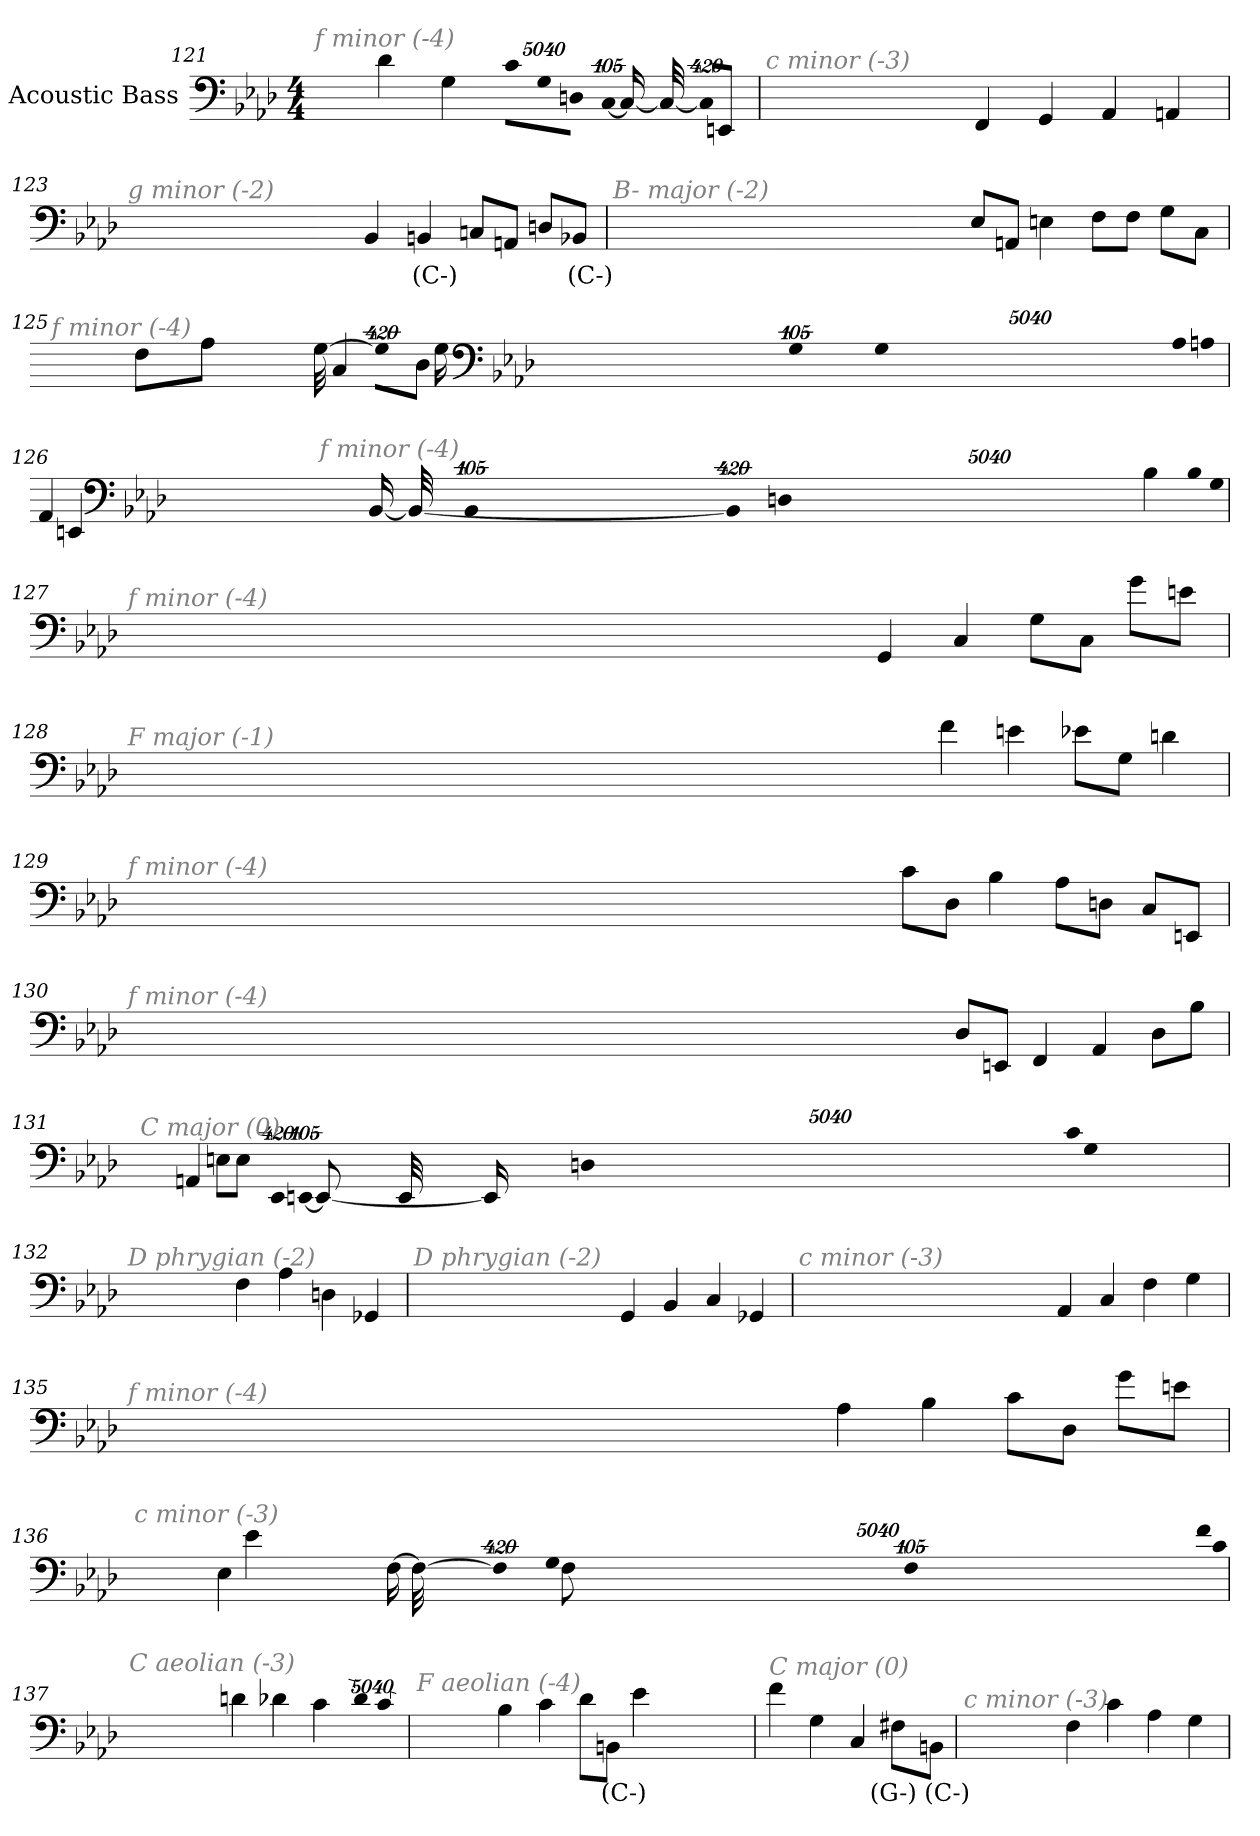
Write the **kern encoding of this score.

**kern	**text
*part1	*part1
*staff1	*staff1
*I"Acoustic Bass	*
*clefF4	*
*ITrd7c12	*
*k[b-e-a-d-]	*
*A-:	*
*M4/4	*
=121	=121
!LO:TX:i:color=#808080:t=f minor (-4)	!
4D-	.
4GG	.
!LO:N:vis=8	!
40320%3347CL	.
!LO:N:vis=8	!
40320%3347GG	.
!LO:N:vis=8	!
40320%3347DDnJ	.
!LO:N:vis=1024	!
[13440%13CCL	.
16CCL_	.
32CCL_	.
!LO:N:vis=1024%31	!
13440%407CCL]	.
8EEEnJ	.
=122	=122
!LO:TX:i:color=#808080:t=c minor (-3)	!
4FFF	.
4GGG	.
4AAA-	.
4AAAn	.
=123	=123
!LO:TX:i:color=#808080:t=g minor (-2)	!
4BBB-	.
4BBBni	(C-)
8CCnL	.
8AAAnJ	.
8DDnL	.
8BBB-XiJ	(C-)
=124	=124
!LO:TX:i:color=#808080:t=B- major (-2)	!
8EE-L	.
8AAAnJ	.
4EEn	.
8FFL	.
8FFJ	.
8GGL	.
8CCJ	.
=125	=125
!LO:TX:i:color=#808080:t=f minor (-4)	!
!LO:N:vis=8	!
40320%3347AA-L	.
!LO:N:vis=8	!
40320%3347AAn	.
!LO:N:vis=8	!
40320%3347GGJ	.
!LO:N:vis=1024	!
[13440%13GGL	.
16GGL_	.
32GGL_	.
!LO:N:vis=1024%31	!
13440%407GGL]	.
8DD-J	.
4CC	.
8FFL	.
8AAJ	.
=126	=126
!LO:TX:i:color=#808080:t=f minor (-4)	!
4BB-	.
!LO:N:vis=8	!
40320%3347BB-L	.
!LO:N:vis=8	!
40320%3347GG	.
!LO:N:vis=8	!
40320%3347DDnJ	.
!LO:N:vis=1024	!
[13440%13BBB-L	.
16BBB-L_	.
32BBB-L_	.
!LO:N:vis=1024%31	!
13440%407BBB-L]	.
8EEEnJ	.
4AAA-	.
=127	=127
!LO:TX:i:color=#808080:t=f minor (-4)	!
4GGG	.
4CC	.
8GGL	.
8CCJ	.
8GL	.
8EnJ	.
=128	=128
!LO:TX:i:color=#808080:t=F major (-1)	!
4F	.
4En	.
8E-XL	.
8GGJ	.
4Dn	.
=129	=129
!LO:TX:i:color=#808080:t=f minor (-4)	!
8CL	.
8DD-J	.
4BB-	.
8AA-L	.
8DDnJ	.
8CCL	.
8EEEnJ	.
=130	=130
!LO:TX:i:color=#808080:t=f minor (-4)	!
8DD-L	.
8EEEnJ	.
4FFF	.
4AAA-	.
8DD-L	.
8BB-J	.
=131	=131
!LO:TX:i:color=#808080:t=C major (0)	!
!LO:N:vis=8	!
40320%3347CL	.
!LO:N:vis=8	!
40320%3347GG	.
!LO:N:vis=8	!
40320%3347DDnJ	.
!LO:N:vis=1024	!
[13440%13EEEn	.
8EEE_	.
16EEE_	.
32EEE_	.
!LO:N:vis=1024%31	!
13440%407EEE]	.
4AAAn	.
8EEnL	.
8EEJ	.
=132	=132
!LO:TX:i:color=#808080:t=D phrygian (-2)	!
4FF	.
4AA-	.
4DDn	.
4GGG-X	.
=133	=133
!LO:TX:i:color=#808080:t=D phrygian (-2)	!
4GGG	.
4BBB-	.
4CC	.
4GGG-X	.
=134	=134
!LO:TX:i:color=#808080:t=c minor (-3)	!
4AAA-	.
4CC	.
4FF	.
4GG	.
=135	=135
!LO:TX:i:color=#808080:t=f minor (-4)	!
4AA-	.
4BB-	.
8CL	.
8DD-J	.
8GL	.
8EnJ	.
=136	=136
!LO:TX:i:color=#808080:t=c minor (-3)	!
!LO:N:vis=8	!
40320%3347FL	.
!LO:N:vis=8	!
40320%3347C	.
!LO:N:vis=8	!
40320%3347GGJ	.
!LO:N:vis=1024	!
[13440%13FF	.
8FF_	.
16FF_	.
32FF_	.
!LO:N:vis=1024%31	!
13440%407FF]	.
4EE-	.
4E-	.
=137	=137
!LO:TX:i:color=#808080:t=C aeolian (-3)	!
4Dn	.
4D-X	.
4C	.
!LO:N:vis=8	!
40320%3347D-	.
!LO:N:vis=4	!
20160%3347C	.
=138	=138
!LO:TX:i:color=#808080:t=F aeolian (-4)	!
4BB-	.
4C	.
8D-L	.
8BBBniJ	(C-)
4E-	.
=139	=139
!LO:TX:i:color=#808080:t=C major (0)	!
4F	.
4GG	.
4CC	.
8FF#XiL	(G-)
8BBBniJ	(C-)
=140	=140
!LO:TX:i:color=#808080:t=c minor (-3)	!
4FF	.
4C	.
4AA-	.
4GG	.
=	=
*-	*-
